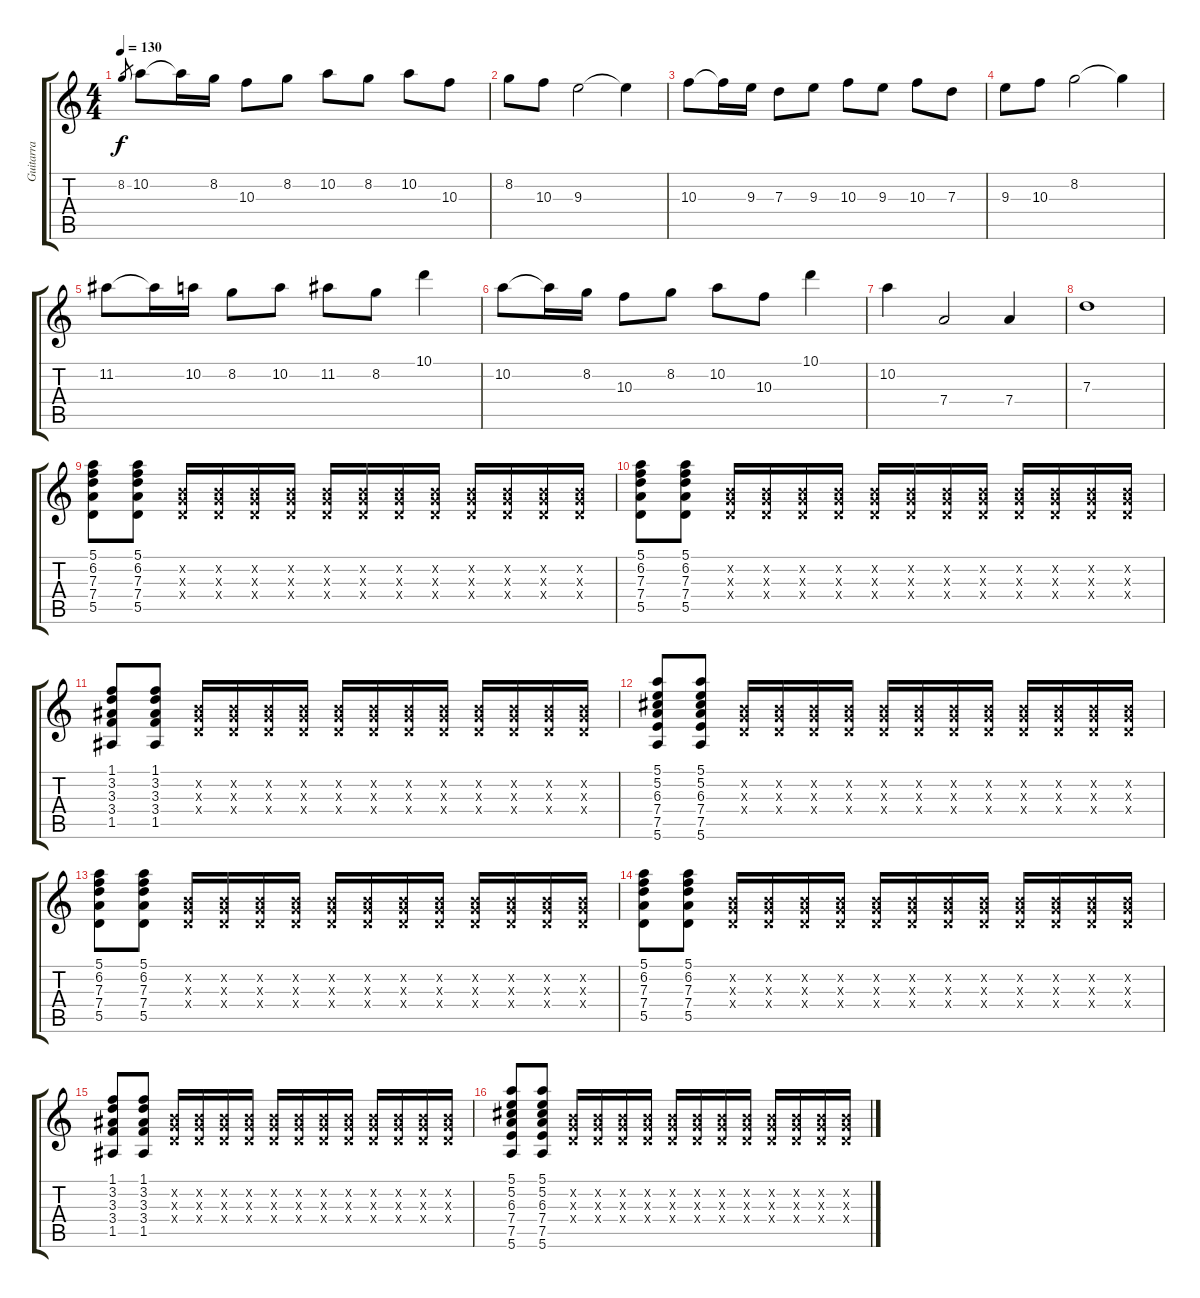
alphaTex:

\track ("Guitarra" "Guitarra") {instrument overdrivenguitar}
\staff {score tabs}
\tuning (E4 B3 G3 D3 A2 E2) {hide}
\ts (4 4)
\tempo 130
\clef g2
\ks c
8.2.8{gr dy f instrument overdrivenguitar} 10.2.8 10.2{t}.16 8.2.16 10.3.8 8.2.8 10.2.8 8.2.8 10.2.8 10.3.8 |
8.2.8 10.3.8 9.3.2 9.3{t}.4 |
10.3.8 10.3{t}.16 9.3.16 7.3.8 9.3.8 10.3.8 9.3.8 10.3.8 7.3.8 |
9.3.8 10.3.8 8.2.2 8.2{t}.4 |
11.2.8 11.2{t}.16 10.2.16 8.2.8 10.2.8 11.2.8 8.2.8 10.1.4 |
10.2.8 10.2{t}.16 8.2.16 10.3.8 8.2.8 10.2.8 10.3.8 10.1.4 |
10.2.4 7.4.2 7.4.4 |
7.3.1 |
(5.1 6.2 7.3 7.4 5.5).8{volume 8} (5.1 6.2 7.3 7.4 5.5).8 (0.2{x} 0.3{x} 0.4{x}).16 (0.2{x} 0.3{x} 0.4{x}).16 (0.2{x} 0.3{x} 0.4{x}).16 (0.2{x} 0.3{x} 0.4{x}).16 (0.2{x} 0.3{x} 0.4{x}).16 (0.2{x} 0.3{x} 0.4{x}).16 (0.2{x} 0.3{x} 0.4{x}).16 (0.2{x} 0.3{x} 0.4{x}).16 (0.2{x} 0.3{x} 0.4{x}).16 (0.2{x} 0.3{x} 0.4{x}).16 (0.2{x} 0.3{x} 0.4{x}).16 (0.2{x} 0.3{x} 0.4{x}).16 |
(5.1 6.2 7.3 7.4 5.5).8 (5.1 6.2 7.3 7.4 5.5).8 (0.2{x} 0.3{x} 0.4{x}).16 (0.2{x} 0.3{x} 0.4{x}).16 (0.2{x} 0.3{x} 0.4{x}).16 (0.2{x} 0.3{x} 0.4{x}).16 (0.2{x} 0.3{x} 0.4{x}).16 (0.2{x} 0.3{x} 0.4{x}).16 (0.2{x} 0.3{x} 0.4{x}).16 (0.2{x} 0.3{x} 0.4{x}).16 (0.2{x} 0.3{x} 0.4{x}).16 (0.2{x} 0.3{x} 0.4{x}).16 (0.2{x} 0.3{x} 0.4{x}).16 (0.2{x} 0.3{x} 0.4{x}).16 |
(1.1 3.2 3.3 3.4 1.5).8 (1.1 3.2 3.3 3.4 1.5).8 (0.2{x} 0.3{x} 0.4{x}).16 (0.2{x} 0.3{x} 0.4{x}).16 (0.2{x} 0.3{x} 0.4{x}).16 (0.2{x} 0.3{x} 0.4{x}).16 (0.2{x} 0.3{x} 0.4{x}).16 (0.2{x} 0.3{x} 0.4{x}).16 (0.2{x} 0.3{x} 0.4{x}).16 (0.2{x} 0.3{x} 0.4{x}).16 (0.2{x} 0.3{x} 0.4{x}).16 (0.2{x} 0.3{x} 0.4{x}).16 (0.2{x} 0.3{x} 0.4{x}).16 (0.2{x} 0.3{x} 0.4{x}).16 |
(5.1 5.2 6.3 7.4 7.5 5.6).8 (5.1 5.2 6.3 7.4 7.5 5.6).8 (0.2{x} 0.3{x} 0.4{x}).16 (0.2{x} 0.3{x} 0.4{x}).16 (0.2{x} 0.3{x} 0.4{x}).16 (0.2{x} 0.3{x} 0.4{x}).16 (0.2{x} 0.3{x} 0.4{x}).16 (0.2{x} 0.3{x} 0.4{x}).16 (0.2{x} 0.3{x} 0.4{x}).16 (0.2{x} 0.3{x} 0.4{x}).16 (0.2{x} 0.3{x} 0.4{x}).16 (0.2{x} 0.3{x} 0.4{x}).16 (0.2{x} 0.3{x} 0.4{x}).16 (0.2{x} 0.3{x} 0.4{x}).16 |
(5.1 6.2 7.3 7.4 5.5).8 (5.1 6.2 7.3 7.4 5.5).8 (0.2{x} 0.3{x} 0.4{x}).16 (0.2{x} 0.3{x} 0.4{x}).16 (0.2{x} 0.3{x} 0.4{x}).16 (0.2{x} 0.3{x} 0.4{x}).16 (0.2{x} 0.3{x} 0.4{x}).16 (0.2{x} 0.3{x} 0.4{x}).16 (0.2{x} 0.3{x} 0.4{x}).16 (0.2{x} 0.3{x} 0.4{x}).16 (0.2{x} 0.3{x} 0.4{x}).16 (0.2{x} 0.3{x} 0.4{x}).16 (0.2{x} 0.3{x} 0.4{x}).16 (0.2{x} 0.3{x} 0.4{x}).16 |
(5.1 6.2 7.3 7.4 5.5).8 (5.1 6.2 7.3 7.4 5.5).8 (0.2{x} 0.3{x} 0.4{x}).16 (0.2{x} 0.3{x} 0.4{x}).16 (0.2{x} 0.3{x} 0.4{x}).16 (0.2{x} 0.3{x} 0.4{x}).16 (0.2{x} 0.3{x} 0.4{x}).16 (0.2{x} 0.3{x} 0.4{x}).16 (0.2{x} 0.3{x} 0.4{x}).16 (0.2{x} 0.3{x} 0.4{x}).16 (0.2{x} 0.3{x} 0.4{x}).16 (0.2{x} 0.3{x} 0.4{x}).16 (0.2{x} 0.3{x} 0.4{x}).16 (0.2{x} 0.3{x} 0.4{x}).16 |
(1.1 3.2 3.3 3.4 1.5).8 (1.1 3.2 3.3 3.4 1.5).8 (0.2{x} 0.3{x} 0.4{x}).16 (0.2{x} 0.3{x} 0.4{x}).16 (0.2{x} 0.3{x} 0.4{x}).16 (0.2{x} 0.3{x} 0.4{x}).16 (0.2{x} 0.3{x} 0.4{x}).16 (0.2{x} 0.3{x} 0.4{x}).16 (0.2{x} 0.3{x} 0.4{x}).16 (0.2{x} 0.3{x} 0.4{x}).16 (0.2{x} 0.3{x} 0.4{x}).16 (0.2{x} 0.3{x} 0.4{x}).16 (0.2{x} 0.3{x} 0.4{x}).16 (0.2{x} 0.3{x} 0.4{x}).16 |
(5.1 5.2 6.3 7.4 7.5 5.6).8 (5.1 5.2 6.3 7.4 7.5 5.6).8 (0.2{x} 0.3{x} 0.4{x}).16 (0.2{x} 0.3{x} 0.4{x}).16 (0.2{x} 0.3{x} 0.4{x}).16 (0.2{x} 0.3{x} 0.4{x}).16 (0.2{x} 0.3{x} 0.4{x}).16 (0.2{x} 0.3{x} 0.4{x}).16 (0.2{x} 0.3{x} 0.4{x}).16 (0.2{x} 0.3{x} 0.4{x}).16 (0.2{x} 0.3{x} 0.4{x}).16 (0.2{x} 0.3{x} 0.4{x}).16 (0.2{x} 0.3{x} 0.4{x}).16 (0.2{x} 0.3{x} 0.4{x}).16
